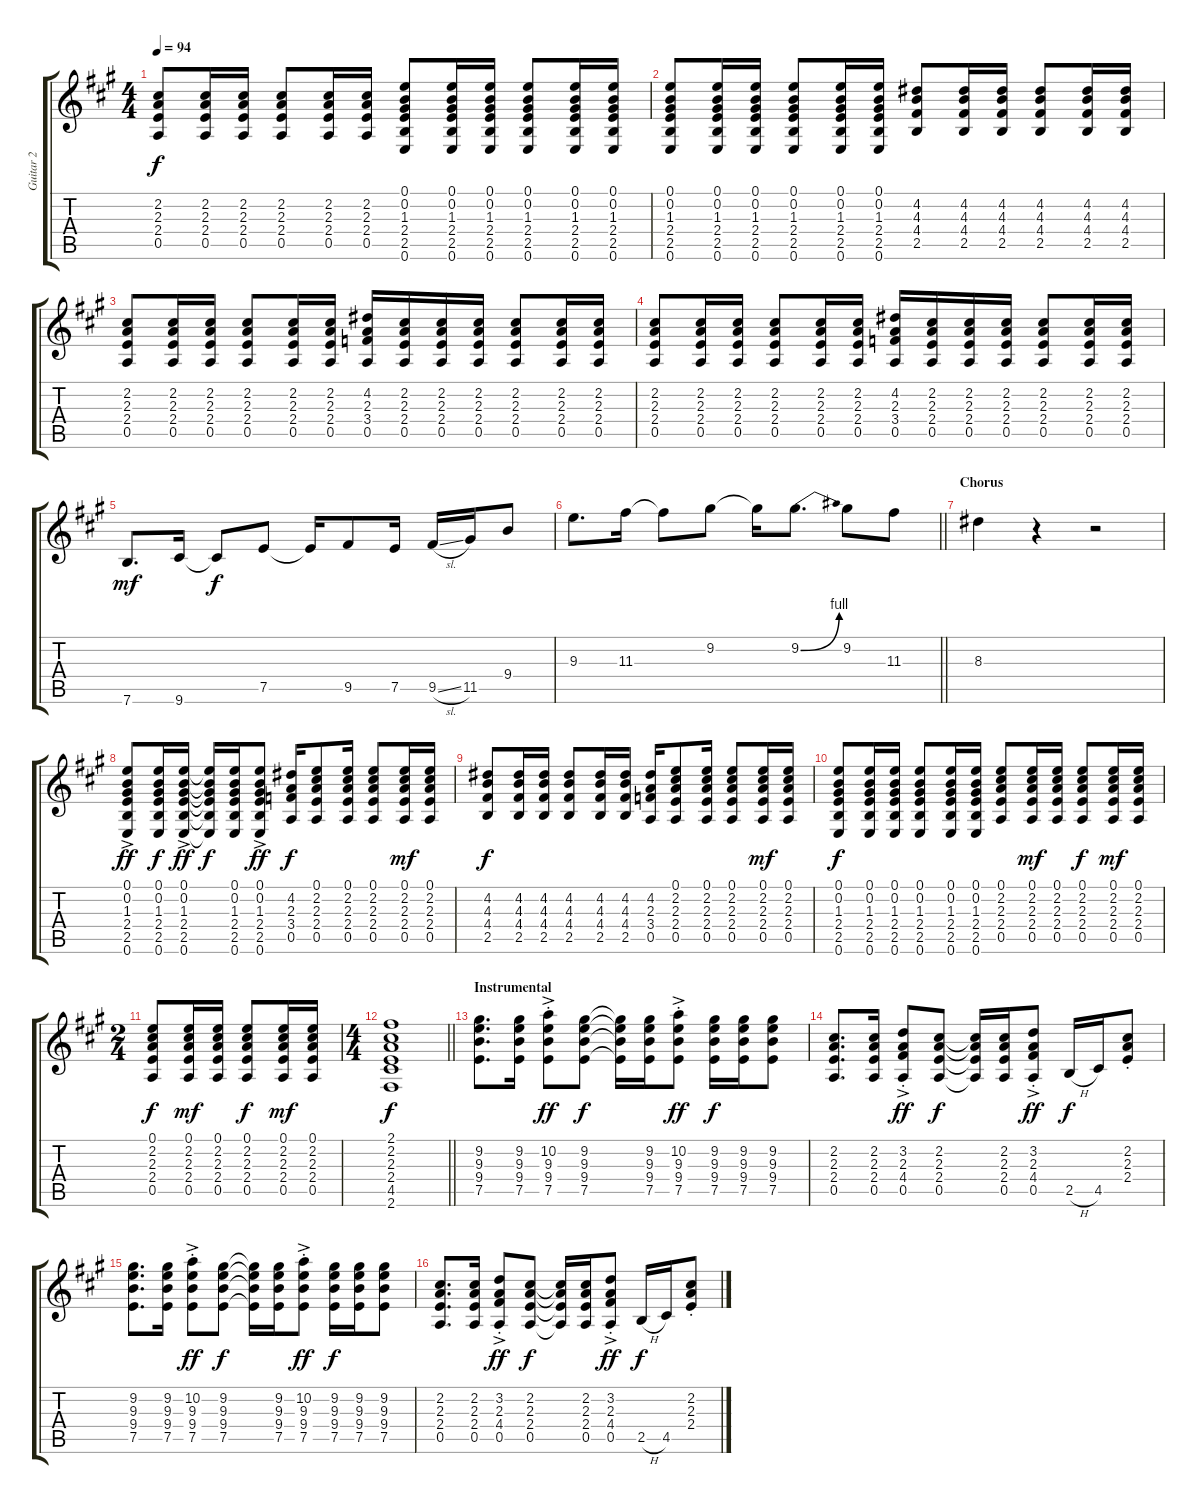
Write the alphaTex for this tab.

\track ("Guitar 2" "Guitar 2") {instrument electricguitarjazz}
\staff {score tabs}
\tuning (E4 B3 G3 D3 A2 E2) {hide}
\ts (4 4)
\tempo 94
\clef g2
\ks a
(2.2 2.3 2.4 0.5).8{dy f} (2.2 2.3 2.4 0.5).16 (2.2 2.3 2.4 0.5).16 (2.2 2.3 2.4 0.5).8 (2.2 2.3 2.4 0.5).16 (2.2 2.3 2.4 0.5).16 (0.1 0.2 1.3 2.4 2.5 0.6).8 (0.1 0.2 1.3 2.4 2.5 0.6).16 (0.1 0.2 1.3 2.4 2.5 0.6).16 (0.1 0.2 1.3 2.4 2.5 0.6).8 (0.1 0.2 1.3 2.4 2.5 0.6).16 (0.1 0.2 1.3 2.4 2.5 0.6).16 |
(0.1 0.2 1.3 2.4 2.5 0.6).8 (0.1 0.2 1.3 2.4 2.5 0.6).16 (0.1 0.2 1.3 2.4 2.5 0.6).16 (0.1 0.2 1.3 2.4 2.5 0.6).8 (0.1 0.2 1.3 2.4 2.5 0.6).16 (0.1 0.2 1.3 2.4 2.5 0.6).16 (4.2 4.3 4.4 2.5).8 (4.2 4.3 4.4 2.5).16 (4.2 4.3 4.4 2.5).16 (4.2 4.3 4.4 2.5).8 (4.2 4.3 4.4 2.5).16 (4.2 4.3 4.4 2.5).16 |
(2.2 2.3 2.4 0.5).8 (2.2 2.3 2.4 0.5).16 (2.2 2.3 2.4 0.5).16 (2.2 2.3 2.4 0.5).8 (2.2 2.3 2.4 0.5).16 (2.2 2.3 2.4 0.5).16 (4.2 2.3 3.4 0.5).16 (2.2 2.3 2.4 0.5).16 (2.2 2.3 2.4 0.5).16 (2.2 2.3 2.4 0.5).16 (2.2 2.3 2.4 0.5).8 (2.2 2.3 2.4 0.5).16 (2.2 2.3 2.4 0.5).16 |
(2.2 2.3 2.4 0.5).8 (2.2 2.3 2.4 0.5).16 (2.2 2.3 2.4 0.5).16 (2.2 2.3 2.4 0.5).8 (2.2 2.3 2.4 0.5).16 (2.2 2.3 2.4 0.5).16 (4.2 2.3 3.4 0.5).16 (2.2 2.3 2.4 0.5).16 (2.2 2.3 2.4 0.5).16 (2.2 2.3 2.4 0.5).16 (2.2 2.3 2.4 0.5).8 (2.2 2.3 2.4 0.5).16 (2.2 2.3 2.4 0.5).16 |
7.6.8{d dy mf volume 16} 9.6.16 9.6{t}.8{dy f} 7.5.8 7.5{t}.16 9.5.8 7.5.16 9.5{sl}.16 11.5.16 9.4.8 |
\barLineRight lightlight
9.3.8{d} 11.3.16 11.3{t}.8 9.2.8 9.2{t}.16 9.2{be (bend 0 0 60 4)}.8{d} 9.2.8 11.3.8 |
\section ("" "Chorus")
8.3.4 r.4 r.2 |
(0.1{ac} 0.2{ac} 1.3{ac} 2.4{ac} 2.5{ac} 0.6{ac}).8{dy ff volume 10} (0.1 0.2 1.3 2.4 2.5 0.6).16{dy f} (0.1{ac} 0.2{ac} 1.3{ac} 2.4{ac} 2.5{ac} 0.6{ac}).16{dy ff} (0.1{t} 0.2{t} 1.3{t} 2.4{t} 2.5{t} 0.6{t}).16{dy f} (0.1 0.2 1.3 2.4 2.5 0.6).16 (0.1{ac} 0.2{ac} 1.3{ac} 2.4{ac} 2.5{ac} 0.6{ac}).8{dy ff} (4.2 2.3 3.4 0.5).16{dy f} (0.1 2.2 2.3 2.4 0.5).8 (0.1 2.2 2.3 2.4 0.5).16 (0.1 2.2 2.3 2.4 0.5).8 (0.1 2.2 2.3 2.4 0.5).16{dy mf} (0.1 2.2 2.3 2.4 0.5).16 |
(4.2 4.3 4.4 2.5).8{dy f} (4.2 4.3 4.4 2.5).16 (4.2 4.3 4.4 2.5).16 (4.2 4.3 4.4 2.5).8 (4.2 4.3 4.4 2.5).16 (4.2 4.3 4.4 2.5).16 (4.2 2.3 3.4 0.5).16 (0.1 2.2 2.3 2.4 0.5).8 (0.1 2.2 2.3 2.4 0.5).16 (0.1 2.2 2.3 2.4 0.5).8 (0.1 2.2 2.3 2.4 0.5).16{dy mf} (0.1 2.2 2.3 2.4 0.5).16 |
(0.1 0.2 1.3 2.4 2.5 0.6).8{dy f} (0.1 0.2 1.3 2.4 2.5 0.6).16 (0.1 0.2 1.3 2.4 2.5 0.6).16 (0.1 0.2 1.3 2.4 2.5 0.6).8 (0.1 0.2 1.3 2.4 2.5 0.6).16 (0.1 0.2 1.3 2.4 2.5 0.6).16 (0.1 2.2 2.3 2.4 0.5).8 (0.1 2.2 2.3 2.4 0.5).16{dy mf} (0.1 2.2 2.3 2.4 0.5).16 (0.1 2.2 2.3 2.4 0.5).8{dy f} (0.1 2.2 2.3 2.4 0.5).16{dy mf} (0.1 2.2 2.3 2.4 0.5).16 |
\ts (2 4)
(0.1 2.2 2.3 2.4 0.5).8{dy f} (0.1 2.2 2.3 2.4 0.5).16{dy mf} (0.1 2.2 2.3 2.4 0.5).16 (0.1 2.2 2.3 2.4 0.5).8{dy f} (0.1 2.2 2.3 2.4 0.5).16{dy mf} (0.1 2.2 2.3 2.4 0.5).16 |
\ts (4 4)
\barLineRight lightlight
(2.1 2.2 2.3 2.4 4.5 2.6).1{dy f} |
\section ("" "Instrumental")
(9.2 9.3 9.4 7.5).8{d} (9.2 9.3 9.4 7.5).16 (10.2{ac st} 9.3{ac st} 9.4{ac st} 7.5{ac st}).8{dy ff} (9.2 9.3 9.4 7.5).8{dy f} (9.2{t} 9.3{t} 9.4{t} 7.5{t}).16 (9.2 9.3 9.4 7.5).16 (10.2{ac st} 9.3{ac} 9.4{ac} 7.5{ac}).8{dy ff} (9.2 9.3 9.4 7.5).16{dy f} (9.2 9.3 9.4 7.5).16 (9.2 9.3 9.4 7.5).8 |
(2.2 2.3 2.4 0.5).8{d} (2.2 2.3 2.4 0.5).16 (3.2{ac st} 2.3{ac st} 4.4{ac st} 0.5{ac st}).8{dy ff} (2.2 2.3 2.4 0.5).8{dy f} (2.2{t} 2.3{t} 2.4{t} 0.5{t}).16 (2.2 2.3 2.4 0.5).16 (3.2{ac st} 2.3{ac st} 4.4{ac st} 0.5{ac st}).8{dy ff} 2.5{h}.16{dy f} 4.5.16 (2.2{st} 2.3{st} 2.4{st}).8 |
(9.2 9.3 9.4 7.5).8{d} (9.2 9.3 9.4 7.5).16 (10.2{ac st} 9.3{ac st} 9.4{ac st} 7.5{ac st}).8{dy ff} (9.2 9.3 9.4 7.5).8{dy f} (9.2{t} 9.3{t} 9.4{t} 7.5{t}).16 (9.2 9.3 9.4 7.5).16 (10.2{ac st} 9.3{ac} 9.4{ac} 7.5{ac}).8{dy ff} (9.2 9.3 9.4 7.5).16{dy f} (9.2 9.3 9.4 7.5).16 (9.2 9.3 9.4 7.5).8 |
(2.2 2.3 2.4 0.5).8{d} (2.2 2.3 2.4 0.5).16 (3.2{ac st} 2.3{ac st} 4.4{ac st} 0.5{ac st}).8{dy ff} (2.2 2.3 2.4 0.5).8{dy f} (2.2{t} 2.3{t} 2.4{t} 0.5{t}).16 (2.2 2.3 2.4 0.5).16 (3.2{ac st} 2.3{ac st} 4.4{ac st} 0.5{ac st}).8{dy ff} 2.5{h}.16{dy f} 4.5.16 (2.2{st} 2.3{st} 2.4{st}).8
